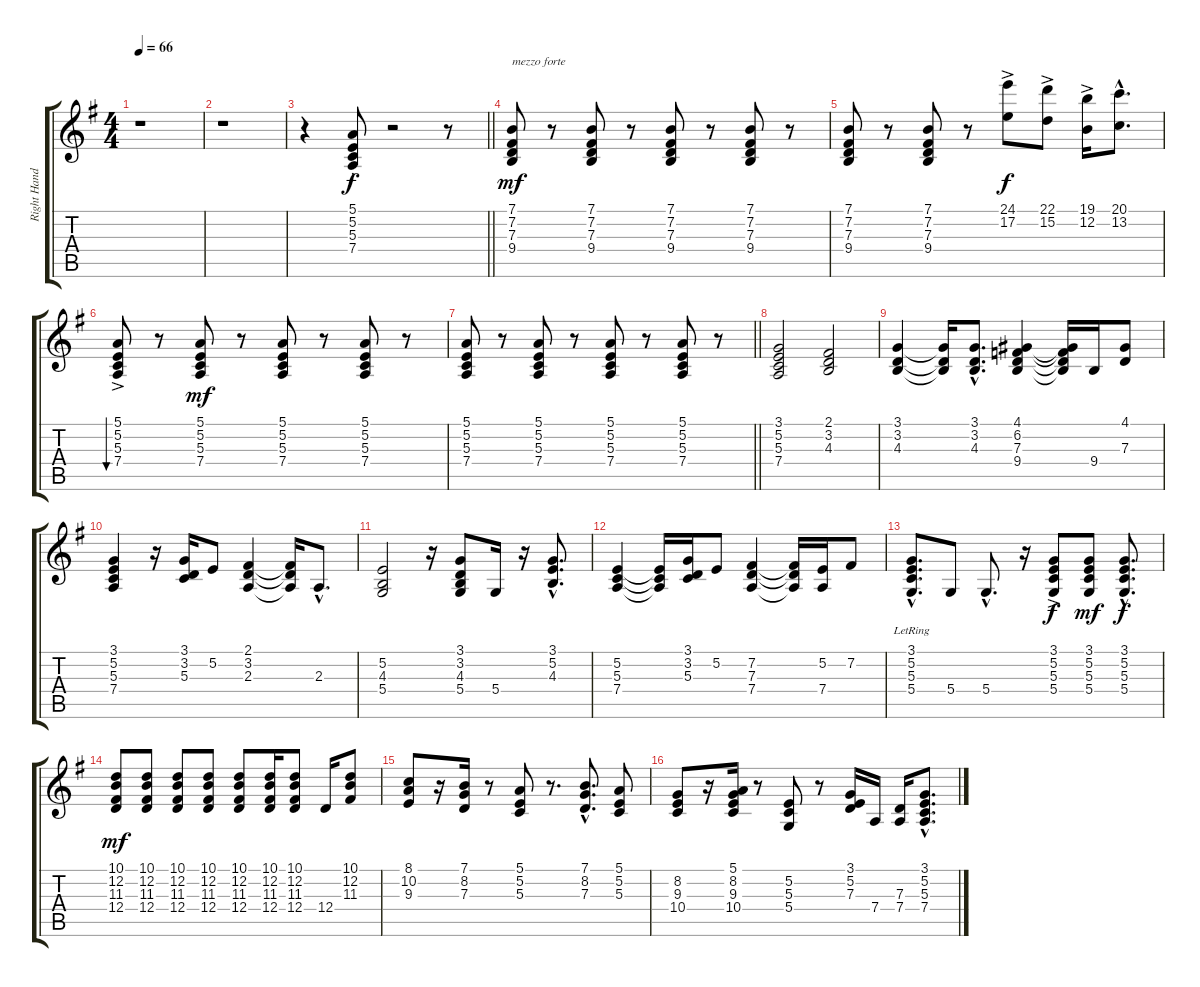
\track ("Right Hand" "Right Hand") {instrument acousticgrandpiano}
\staff {score tabs}
\tuning (E4 B3 G3 D3 A2 E2) {hide}
\ts (4 4)
\tempo 66
\clef g2
\ks g
r.1{dy f instrument acousticgrandpiano} |
r.1 |
\barLineRight lightlight
r.4 (5.1{st} 5.2 5.3 7.4).8 r.2 r.8 |
(7.1 7.2 7.3 9.4).8{txt "mezzo forte" dy mf} r.8 (7.1 7.2 7.3 9.4).8 r.8 (7.1 7.2 7.3 9.4).8 r.8 (7.1 7.2 7.3 9.4).8 r.8 |
(7.1 7.2 7.3 9.4).8 r.8 (7.1 7.2 7.3 9.4).8 r.8 (24.1{ac} 17.2{ac}).8{dy f} (22.1{ac} 15.2{ac}).8 (19.1 12.2{ac}).16 (20.1{hac} 13.2{hac}).8{d} |
(5.1{ac} 5.2{ac} 5.3{ac} 7.4{ac}).8{bu 240} r.8 (5.1 5.2 5.3 7.4).8{dy mf} r.8 (5.1 5.2 5.3 7.4).8 r.8 (5.1 5.2 5.3 7.4).8 r.8 |
\barLineRight lightlight
(5.1 5.2 5.3 7.4).8 r.8 (5.1 5.2 5.3 7.4).8 r.8 (5.1 5.2 5.3 7.4).8 r.8 (5.1 5.2 5.3 7.4).8 r.8 |
(3.1 5.2 5.3 7.4).2 (2.1 3.2 4.3).2 |
(3.1 3.2 4.3).4 (3.1{t} 3.2{t} 4.3{t}).16 (3.1{hac} 3.2{hac} 4.3{hac}).8{d} (4.1 6.2 7.3 9.4).4 (4.1{t} 6.2{t} 7.3{t} 9.4{t}).16 9.4.16 (4.1 7.3).8 |
(3.1 5.2 5.3 7.4).4 r.16 (3.1 3.2 5.3).16 5.2.8 (2.1 3.2 2.3).4 (2.1{t} 3.2{t} 2.3{t}).16 2.3{hac}.8{d} |
(5.2 4.3 5.4).2 r.16 (3.1 3.2 4.3 5.4).8 5.4.16 r.16 (3.1{hac} 5.2{hac} 4.3{hac}).8{d} |
(5.2 5.3 7.4).4 (5.2{t} 5.3{t} 7.4{t}).16 (3.1 3.2 5.3).16 5.2.8 (7.2 7.3 7.4).4 (7.2{t} 7.3{t} 7.4{t}).16 (5.2 7.4).16 7.2.8 |
(3.1{hac lr} 5.2{hac lr} 5.3{hac lr} 5.4{hac}).8{d} 5.4.8 5.4{hac}.8{d} r.16 (3.1{ac} 5.2{ac} 5.3{ac} 5.4{ac}).8{dy f} (3.1 5.2 5.3 5.4).8{dy mf} (3.1{hac} 5.2{hac} 5.3{hac} 5.4{hac}).8{d dy f} |
(10.1 12.2 11.3 12.4).8{dy mf} (10.1 12.2 11.3 12.4).8 (10.1 12.2 11.3 12.4).8 (10.1 12.2 11.3 12.4).8 (10.1 12.2 11.3 12.4).8 (10.1 12.2 11.3 12.4).16 (10.1 12.2 11.3 12.4).8 12.4.16 (10.1 12.2 11.3).8 |
(8.1 10.2 9.3).8 r.16 (7.1 8.2 7.3).16 r.8 (5.1 5.2 5.3).8 r.8{d} (7.1{hac} 8.2{hac} 7.3{hac}).8{d} (5.1 5.2 5.3).8 |
(8.2 9.3 10.4).8 r.16 (5.1 8.2 9.3 10.4).16 r.8 (5.2 5.3 5.4).8 r.8 (3.1 5.2 7.3).16 7.4.16 (7.3 7.4).16 (3.1{hac} 5.2{hac} 5.3{hac} 7.4{hac}).8{d}
